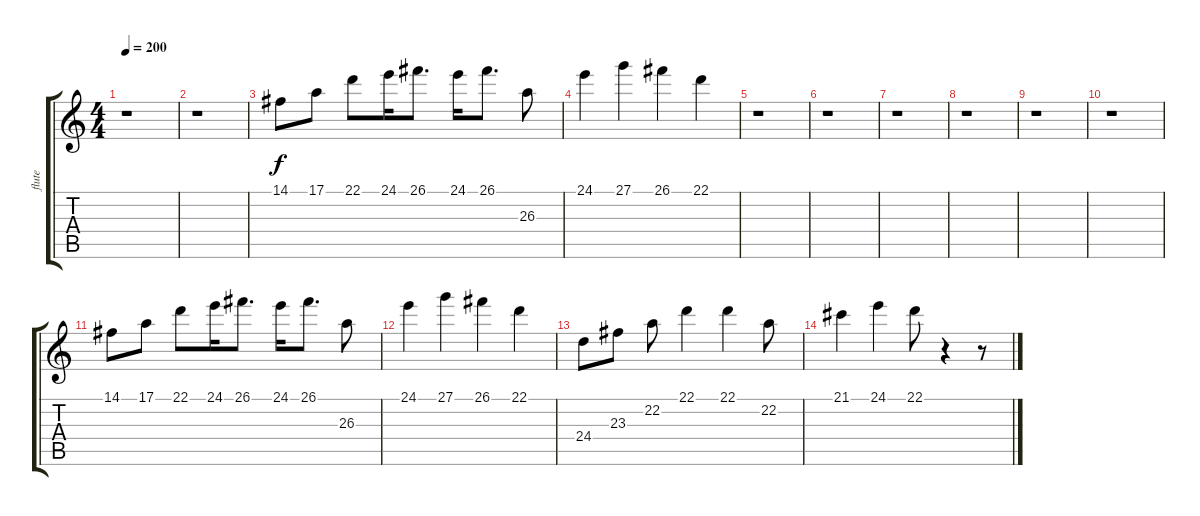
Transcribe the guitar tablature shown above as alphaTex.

\track ("flute               " "flute     ") {instrument piccolo}
\staff {score tabs}
\tuning (E4 B3 G3 D3 A2 E2) {hide}
\ts (4 4)
\tempo 200
\clef g2
\ks c
r.1{dy f} |
r.1 |
14.1.8 17.1.8 22.1.8 24.1.16 26.1.8{d} 24.1.16 26.1.8{d} 26.3.8 |
24.1.4 27.1.4 26.1.4 22.1.4 |
r.1 |
r.1 |
r.1 |
r.1 |
r.1 |
r.1 |
14.1.8 17.1.8 22.1.8 24.1.16 26.1.8{d} 24.1.16 26.1.8{d} 26.3.8 |
24.1.4 27.1.4 26.1.4 22.1.4 |
24.4.8 23.3.8 22.2.8 22.1.4 22.1.4 22.2.8 |
21.1.4 24.1.4 22.1.8 r.4 r.8
